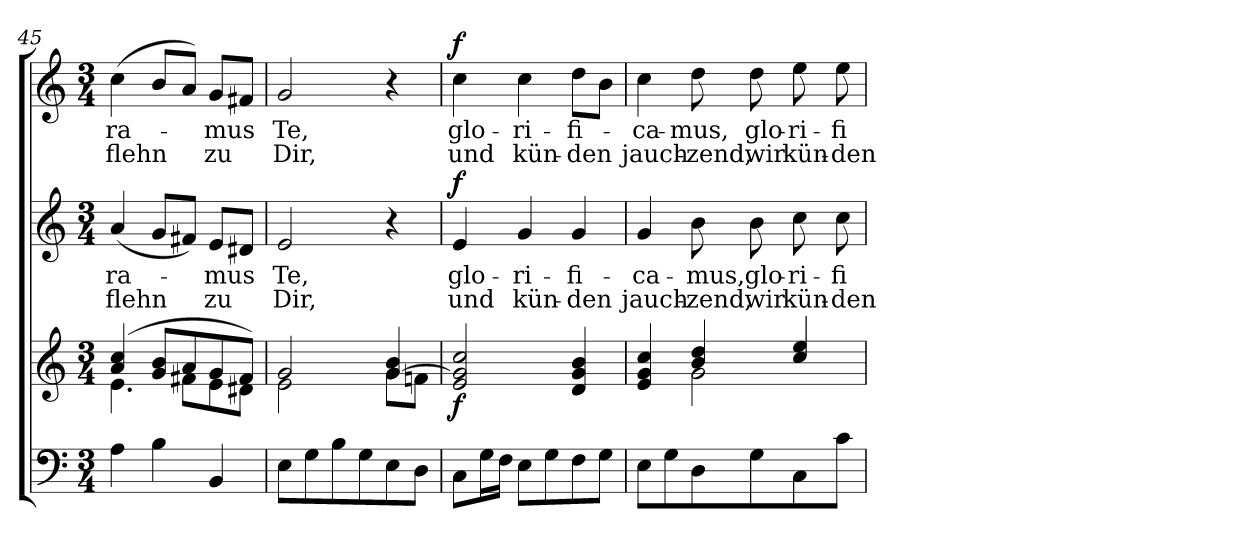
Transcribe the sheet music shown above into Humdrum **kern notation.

**kern	**kern	**dynam	**kern	**text	**text	**dynam	**kern	**text	**text	**dynam
*part3	*part3	*part3	*part2	*part2	*part2	*part2	*part1	*part1	*part1	*part1
*staff4	*staff3	*staff3/4	*staff2	*staff2	*staff2	*staff2	*staff1	*staff1	*staff1	*staff1
*clefF4	*clefG2	*	*clefG2	*	*	*	*clefG2	*	*	*
*k[]	*k[]	*	*k[]	*	*	*	*k[]	*	*	*
*C:	*C:	*	*C:	*	*	*	*C:	*	*	*
*M3/4	*M3/4	*	*M3/4	*	*	*	*M3/4	*	*	*
=45	=45	=45	=45	=45	=45	=45	=45	=45	=45	=45
*	*^	*	*	*	*	*	*	*	*	*
!	!	!	!	!	!LO:LY:b	!LO:LY:b	!	!	!LO:LY:b	!LO:LY:b	!
4A\	(4a/ 4cc/	4.e\	.	(<4a/	-ra-	flehn	.	(>4cc\	-ra-	flehn	.
4B\	8g/ 8b/L	.	.	8g/L	.	.	.	8b/L	.	.	.
.	8a/	8f#X\L	.	8f#X/J)	.	.	.	8a/J)	.	.	.
!	!	!	!	!	!LO:LY:b	!LO:LY:b	!	!	!LO:LY:b	!LO:LY:b	!
4BB/	8g/	8e\	.	8e/L	-mus	zu	.	8g/L	-mus	zu	.
.	8f#/J)	8d#X\J	.	8d#X/J	.	.	.	8f#X/J	.	.	.
=46	=46	=46	=46	=46	=46	=46	=46	=46	=46	=46	=46
!	!	!	!	!	!LO:LY:b	!LO:LY:b	!	!	!LO:LY:b	!LO:LY:b	!
8E\L	2g/	2e\	.	2e/	Te,	Dir,	.	2g/	Te,	Dir,	.
8G\	.	.	.	.	.	.	.	.	.	.	.
8B\	.	.	.	.	.	.	.	.	.	.	.
8G\	.	.	.	.	.	.	.	.	.	.	.
8E\	[>4g/ 4b/	8g\L	.	4r	.	.	.	4r	.	.	.
8D\J	.	8fn\J	.	.	.	.	.	.	.	.	.
=47	=47	=47	=47	=47	=47	=47	=47	=47	=47	=47	=47
!	!	!	!LO:DY:b	!	!LO:LY:b	!LO:LY:b	!LO:DY:a	!	!LO:LY:b	!LO:LY:b	!LO:DY:a
*	*v	*v	*	*	*	*	*	*	*	*	*
8C\L	2e/ 2g/] 2cc/	f	4e/	glo-	und	f	4cc\	glo-	und	f
16G\L	.	.	.	.	.	.	.	.	.	.
16F\JJ	.	.	.	.	.	.	.	.	.	.
!	!	!	!	!LO:LY:b	!LO:LY:b	!	!	!LO:LY:b	!LO:LY:b	!
8E\L	.	.	4g/	-ri-	kün-	.	4cc\	-ri-	kün-	.
8G\	.	.	.	.	.	.	.	.	.	.
!	!	!	!	!LO:LY:b	!LO:LY:b	!	!	!LO:LY:b	!LO:LY:b	!
8F\	4d/ 4g/ 4b/	.	4g/	-fi-	-den	.	8dd\L	-fi-	-den	.
8G\J	.	.	.	.	.	.	8b\J	.	.	.
!!LO:PB:g=z
=48	=48	=48	=48	=48	=48	=48	=48	=48	=48	=48
*	*^	*	*	*	*	*	*	*	*	*
!	!	!	!	!	!LO:LY:b	!LO:LY:b	!	!	!LO:LY:b	!LO:LY:b	!
8E\L	4e/ 4g/ 4cc/	4ryy	.	4g/	-ca-	jauch-	.	4cc\	-ca-	jauch-	.
8G\	.	.	.	.	.	.	.	.	.	.	.
!	!	!	!	!	!LO:LY:b	!LO:LY:b	!	!	!LO:LY:b	!LO:LY:b	!
8D\	4b/ 4dd/	2g\	.	8b\	-mus,	-zend,	.	8dd\	-mus,	-zend,	.
!	!	!	!	!	!LO:LY:b	!LO:LY:b	!	!	!LO:LY:b	!LO:LY:b	!
8G\	.	.	.	8b\	glo-	wir	.	8dd\	glo-	wir	.
!	!	!	!	!	!LO:LY:b	!LO:LY:b	!	!	!LO:LY:b	!LO:LY:b	!
8C\	4cc/ 4ee/	.	.	8cc\	-ri-	kün-	.	8ee\	-ri-	kün-	.
!	!	!	!	!	!LO:LY:b	!LO:LY:b	!	!	!LO:LY:b	!LO:LY:b	!
8c\J	.	.	.	8cc\	-fi-	-den	.	8ee\	-fi-	-den	.
*	*v	*v	*	*	*	*	*	*	*	*	*
=	=	=	=	=	=	=	=	=	=	=
*-	*-	*-	*-	*-	*-	*-	*-	*-	*-	*-
